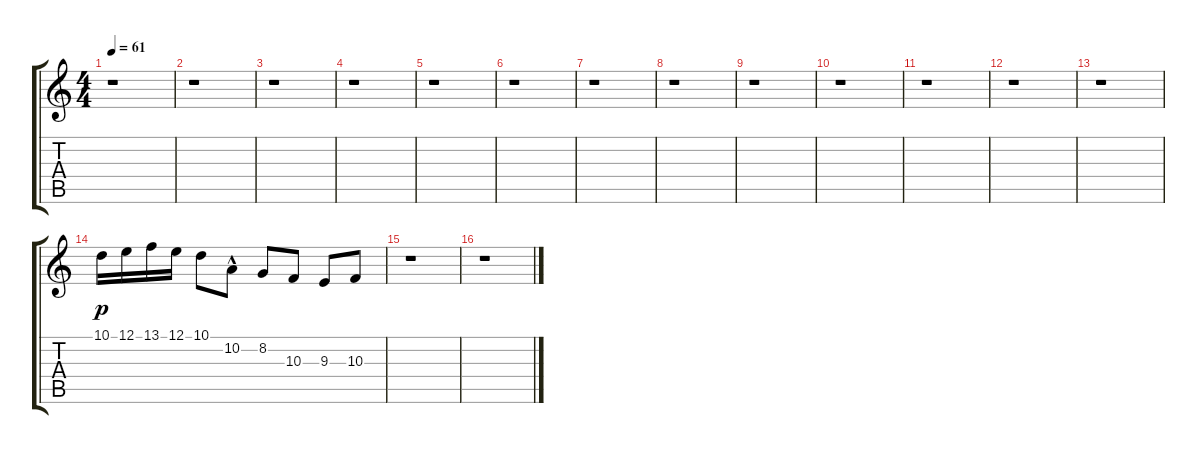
\track "" {instrument lead3calliope}
\staff {score tabs}
\tuning (E4 B3 G3 D3 A2 E2) {hide}
\ts (4 4)
\tempo 61
\clef g2
\ks c
r.1{dy f} |
r.1 |
r.1 |
r.1 |
r.1 |
r.1 |
r.1 |
r.1 |
r.1 |
r.1 |
r.1 |
r.1 |
r.1 |
10.1.16{dy p} 12.1.16 13.1.16 12.1.16 10.1.8 10.2{hac}.8 8.2.8 10.3.8 9.3.8 10.3.8 |
r.1 |
r.1
